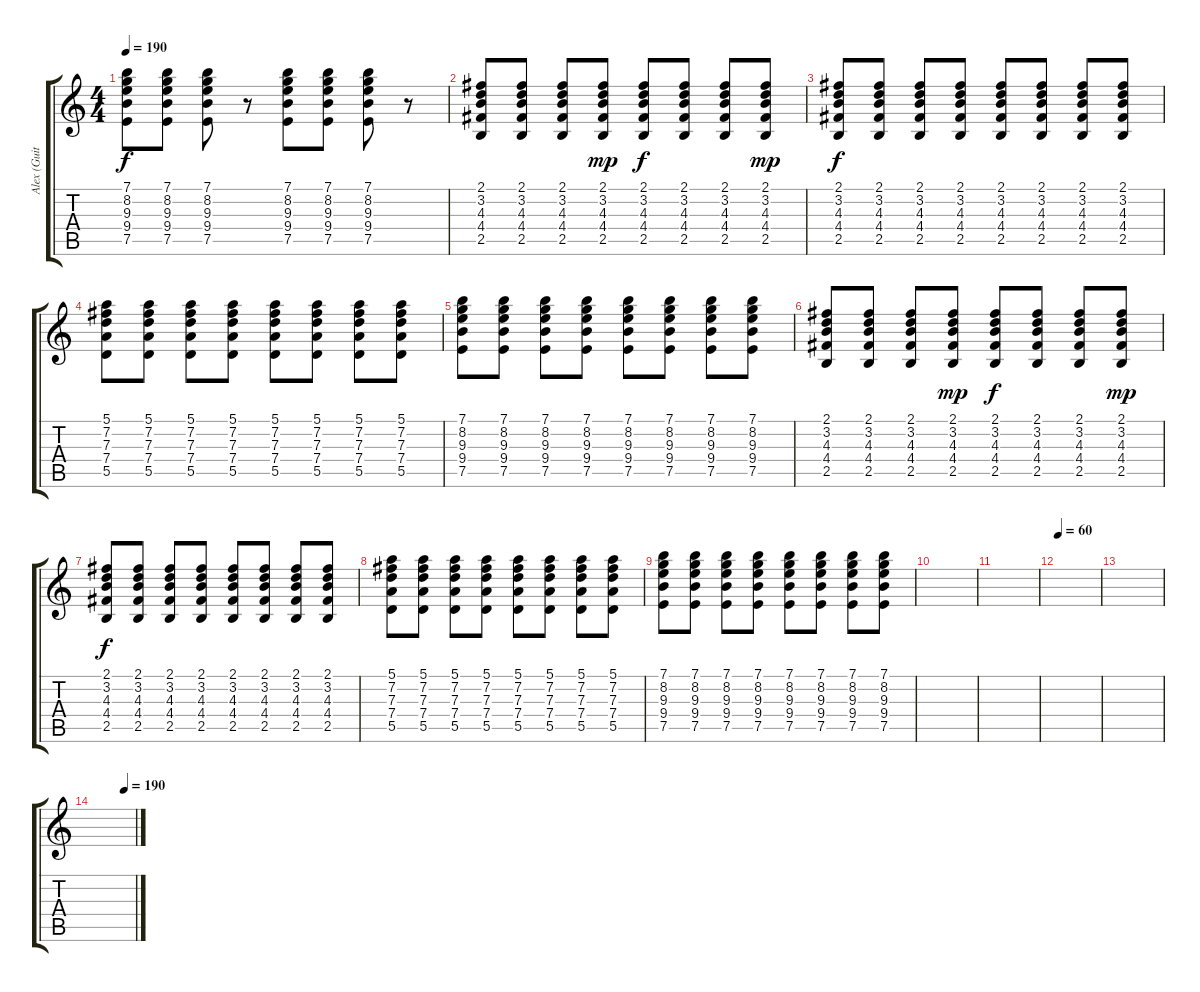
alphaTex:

\track ("Alex (Guitar I)" "Alex (Guit") {instrument electricguitarclean}
\staff {score tabs}
\tuning (E4 B3 G3 D3 A2 E2) {hide}
\ts (4 4)
\tempo 190
\clef g2
\ks c
(7.1 8.2 9.3 9.4 7.5).8{dy f} (7.1 8.2 9.3 9.4 7.5).8 (7.1 8.2 9.3 9.4 7.5).8 r.8 (7.1 8.2 9.3 9.4 7.5).8 (7.1 8.2 9.3 9.4 7.5).8 (7.1 8.2 9.3 9.4 7.5).8 r.8 |
(2.1 3.2 4.3 4.4 2.5).8 (2.1 3.2 4.3 4.4 2.5).8 (2.1 3.2 4.3 4.4 2.5).8 (2.1 3.2 4.3 4.4 2.5).8{dy mp} (2.1 3.2 4.3 4.4 2.5).8{dy f} (2.1 3.2 4.3 4.4 2.5).8 (2.1 3.2 4.3 4.4 2.5).8 (2.1 3.2 4.3 4.4 2.5).8{dy mp} |
(2.1 3.2 4.3 4.4 2.5).8{dy f} (2.1 3.2 4.3 4.4 2.5).8 (2.1 3.2 4.3 4.4 2.5).8 (2.1 3.2 4.3 4.4 2.5).8 (2.1 3.2 4.3 4.4 2.5).8 (2.1 3.2 4.3 4.4 2.5).8 (2.1 3.2 4.3 4.4 2.5).8 (2.1 3.2 4.3 4.4 2.5).8 |
(5.1 7.2 7.3 7.4 5.5).8 (5.1 7.2 7.3 7.4 5.5).8 (5.1 7.2 7.3 7.4 5.5).8 (5.1 7.2 7.3 7.4 5.5).8 (5.1 7.2 7.3 7.4 5.5).8 (5.1 7.2 7.3 7.4 5.5).8 (5.1 7.2 7.3 7.4 5.5).8 (5.1 7.2 7.3 7.4 5.5).8 |
(7.1 8.2 9.3 9.4 7.5).8 (7.1 8.2 9.3 9.4 7.5).8 (7.1 8.2 9.3 9.4 7.5).8 (7.1 8.2 9.3 9.4 7.5).8 (7.1 8.2 9.3 9.4 7.5).8 (7.1 8.2 9.3 9.4 7.5).8 (7.1 8.2 9.3 9.4 7.5).8 (7.1 8.2 9.3 9.4 7.5).8 |
(2.1 3.2 4.3 4.4 2.5).8 (2.1 3.2 4.3 4.4 2.5).8 (2.1 3.2 4.3 4.4 2.5).8 (2.1 3.2 4.3 4.4 2.5).8{dy mp} (2.1 3.2 4.3 4.4 2.5).8{dy f} (2.1 3.2 4.3 4.4 2.5).8 (2.1 3.2 4.3 4.4 2.5).8 (2.1 3.2 4.3 4.4 2.5).8{dy mp} |
(2.1 3.2 4.3 4.4 2.5).8{dy f} (2.1 3.2 4.3 4.4 2.5).8 (2.1 3.2 4.3 4.4 2.5).8 (2.1 3.2 4.3 4.4 2.5).8 (2.1 3.2 4.3 4.4 2.5).8 (2.1 3.2 4.3 4.4 2.5).8 (2.1 3.2 4.3 4.4 2.5).8 (2.1 3.2 4.3 4.4 2.5).8 |
(5.1 7.2 7.3 7.4 5.5).8 (5.1 7.2 7.3 7.4 5.5).8 (5.1 7.2 7.3 7.4 5.5).8 (5.1 7.2 7.3 7.4 5.5).8 (5.1 7.2 7.3 7.4 5.5).8 (5.1 7.2 7.3 7.4 5.5).8 (5.1 7.2 7.3 7.4 5.5).8 (5.1 7.2 7.3 7.4 5.5).8 |
(7.1 8.2 9.3 9.4 7.5).8 (7.1 8.2 9.3 9.4 7.5).8 (7.1 8.2 9.3 9.4 7.5).8 (7.1 8.2 9.3 9.4 7.5).8 (7.1 8.2 9.3 9.4 7.5).8 (7.1 8.2 9.3 9.4 7.5).8 (7.1 8.2 9.3 9.4 7.5).8 (7.1 8.2 9.3 9.4 7.5).8 |
|
|
\tempo 60
|
|
\tempo (190 0.75)
